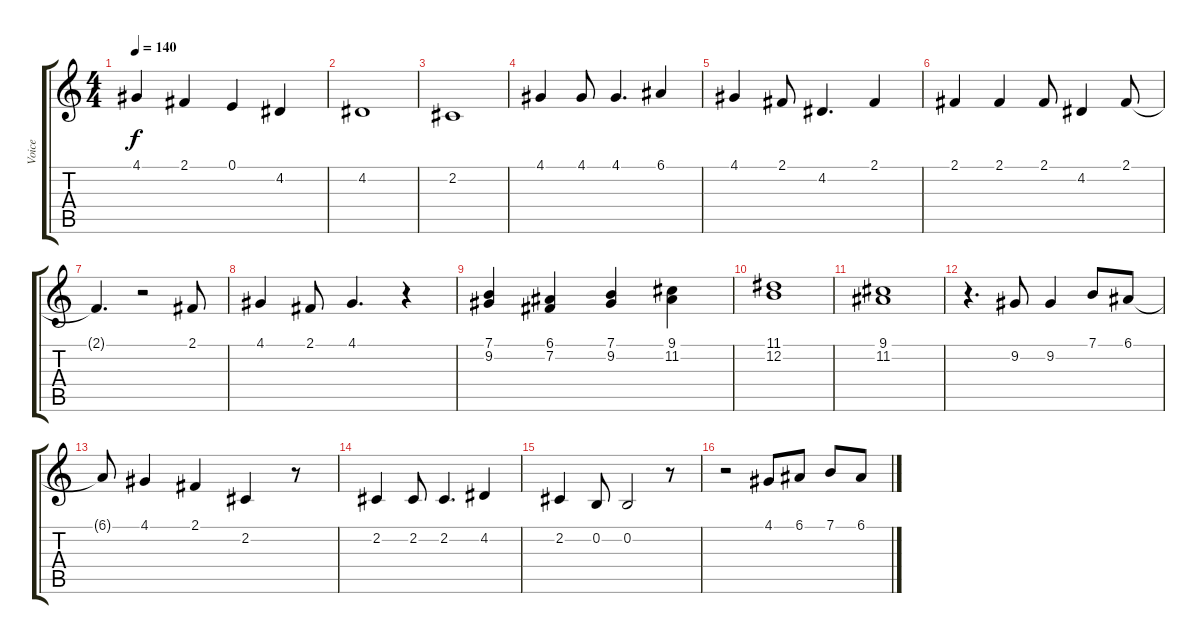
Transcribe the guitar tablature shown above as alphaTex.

\track ("Voice" "Voice") {instrument flute}
\staff {score tabs}
\tuning (E4 B3 G3 D3 A2 E2) {hide}
\ts (4 4)
\tempo 140
\clef g2
\ks c
4.1.4{dy f} 2.1.4 0.1.4 4.2.4 |
4.2.1 |
2.2.1 |
4.1.4 4.1.8 4.1.4{d} 6.1.4 |
4.1.4 2.1.8 4.2.4{d} 2.1.4 |
2.1.4 2.1.4 2.1.8 4.2.4 2.1.8 |
2.1{t}.4{d} r.2 2.1.8 |
4.1.4 2.1.8 4.1.4{d} r.4 |
(7.1 9.2).4 (6.1 7.2).4 (7.1 9.2).4 (9.1 11.2).4 |
(11.1 12.2).1 |
(9.1 11.2).1 |
r.4{d} 9.2.8 9.2.4 7.1.8 6.1.8 |
6.1{t}.8 4.1.4 2.1.4 2.2.4 r.8 |
2.2.4 2.2.8 2.2.4{d} 4.2.4 |
2.2.4 0.2.8 0.2.2 r.8 |
r.2 4.1.8 6.1.8 7.1.8 6.1.8
